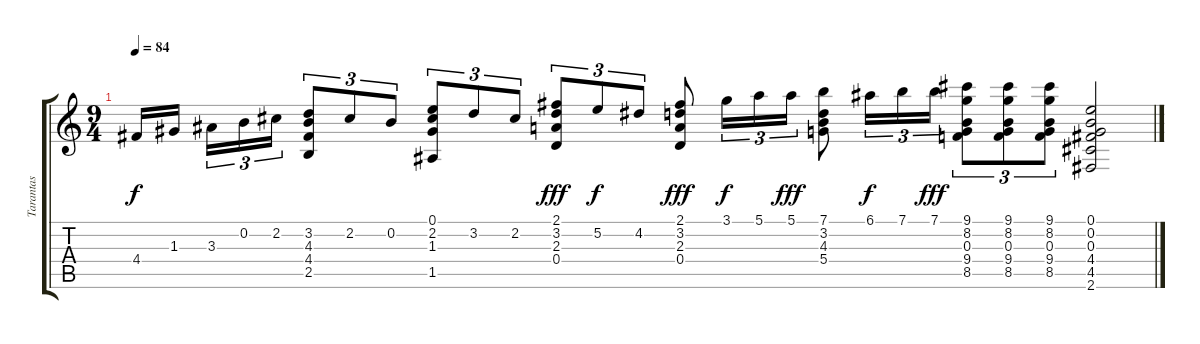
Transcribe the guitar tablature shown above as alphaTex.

\track ("Tarantas" "Tarantas") {instrument acousticguitarnylon}
\staff {score tabs}
\tuning (E4 B3 G3 D3 A2 E2) {hide}
\ts (9 4)
\tempo 84
\clef g2
\ks c
4.4.16{dy f} 1.3.16{beam splitsecondary} 3.3.16{tu (3 2)} 0.2.16{tu (3 2)} 2.2.16{tu (3 2)} (3.2 4.3 4.4 2.5).8{tu (3 2)} 2.2.8{tu (3 2)} 0.2.8{tu (3 2)} (0.1 2.2 1.3 1.5).8{tu (3 2)} 3.2.8{tu (3 2)} 2.2.8{tu (3 2)} (2.1 3.2 2.3 0.4).8{tu (3 2) dy fff} 5.2.8{tu (3 2) dy f} 4.2.8{tu (3 2)} (2.1 3.2 2.3 0.4).8{dy fff} 3.1.16{tu (3 2) dy f} 5.1.16{tu (3 2)} 5.1.16{tu (3 2) dy fff} (7.1 3.2 4.3 5.4).8 6.1.16{tu (3 2) dy f} 7.1.16{tu (3 2)} 7.1.16{tu (3 2) dy fff} (9.1 8.2 0.3 9.4 8.5).8{tu (3 2)} (9.1 8.2 0.3 9.4 8.5).8{tu (3 2)} (9.1 8.2 0.3 9.4 8.5).8{tu (3 2)} (0.1 0.2 0.3 4.4 4.5 2.6).2
